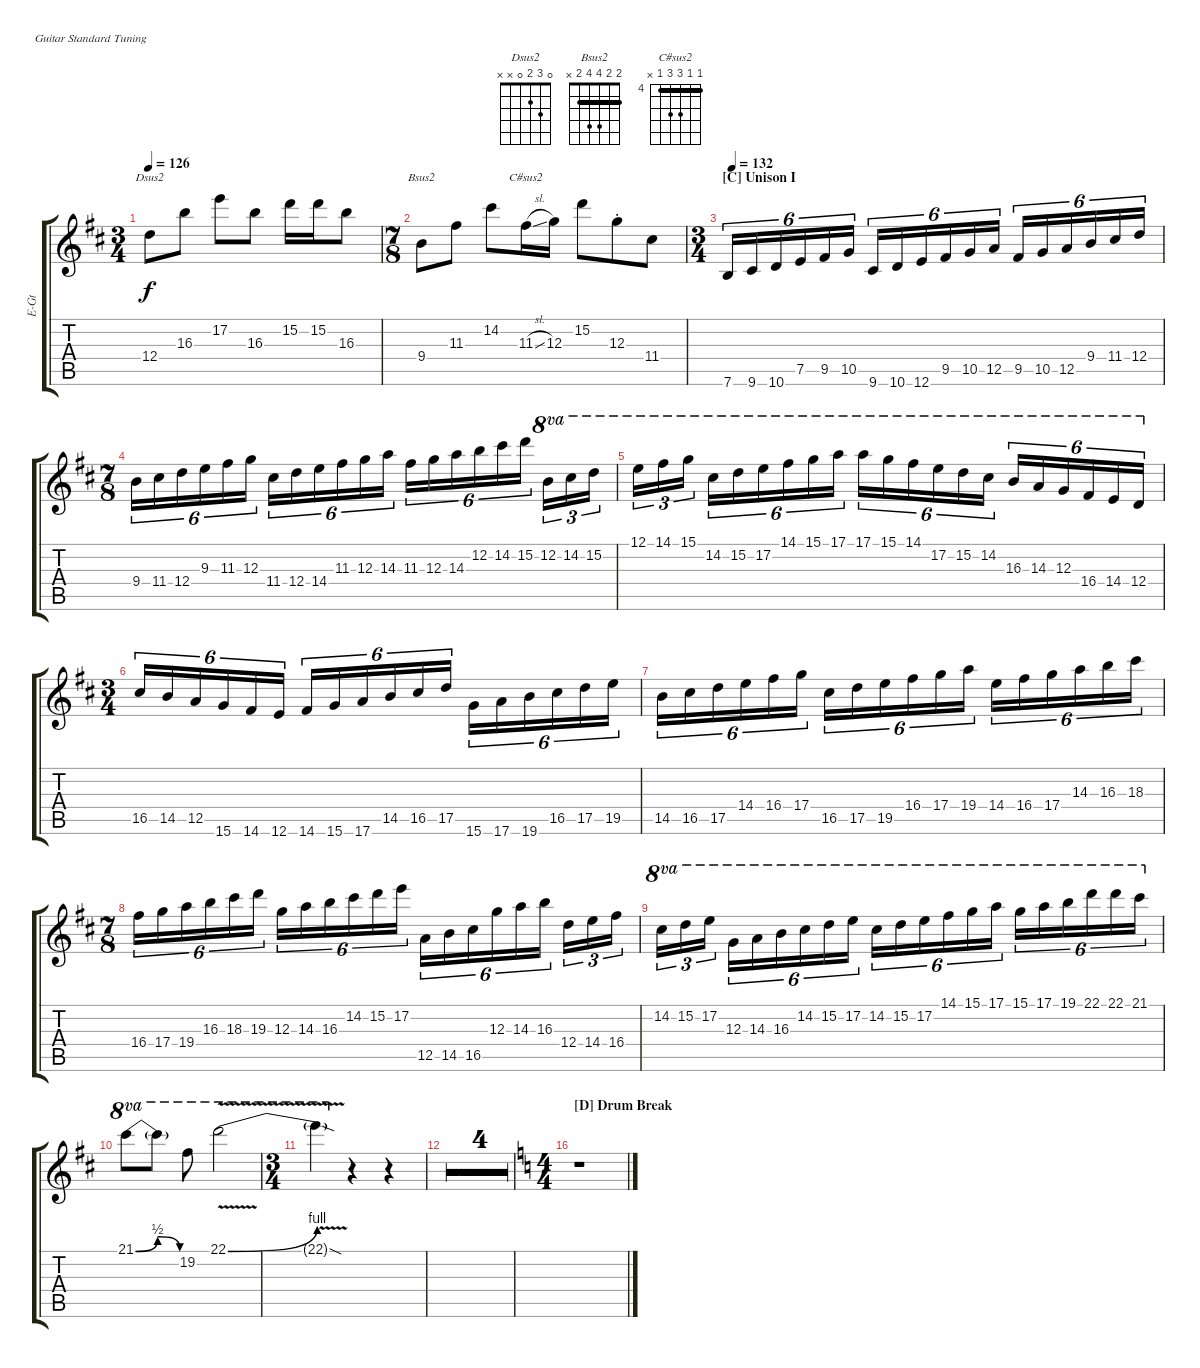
\defaultSystemsLayout 4
\bracketExtendMode groupsimilarinstruments
\otherSystemsTrackNameOrientation horizontal
\track ("Lead Guitar" "E-Gt") {multiBarRest instrument distortionguitar}
\staff {score tabs}
\tuning (E4 B3 G3 D3 A2 E2)
\chord ("Dsus2" 0 3 2 0 x x) {showfingering false}
\chord ("Bsus2" 2 2 4 4 2 x) {showfingering false barre (2 2)}
\chord ("C#sus2" 4 4 6 6 4 x) {firstfret 4 showfingering false barre (4 4)}
\ts (3 4)
\beaming (8 2 2 3)
\tempo 126
\clef g2
\ks d
12.4{acc forcenatural}.8{ch "Dsus2" dy f} 16.3{acc forcenatural}.8 17.2{acc forcenatural}.8 16.3{acc forcenatural}.8 15.2{acc forcenatural}.16 15.2{acc forcenatural}.16 16.3{acc forcenatural}.8 |
\ts (7 8)
\beaming (8 2 2 3)
9.4{acc forcenatural}.8{ch "Bsus2"} 11.3{acc #}.8 14.2{acc #}.8 11.3{sl acc #}.16{ch "C#sus2"} 12.3{acc forcenatural}.16 15.2{acc forcenatural}.8 12.3{st acc forcenatural}.8 11.4{acc #}.8 |
\ts (3 4)
\beaming (8 2 2 3)
\section ("C" "Unison I")
\tempo (132 0.0125)
7.6{acc forcenatural}.16{tu (6 4)} 9.6{acc #}.16{tu (6 4)} 10.6{acc forcenatural}.16{tu (6 4)} 7.5{acc forcenatural}.16{tu (6 4)} 9.5{acc #}.16{tu (6 4)} 10.5{acc forcenatural}.16{tu (6 4)} 9.6{acc #}.16{tu (6 4)} 10.6{acc forcenatural}.16{tu (6 4)} 12.6{acc forcenatural}.16{tu (6 4)} 9.5{acc #}.16{tu (6 4)} 10.5{acc forcenatural}.16{tu (6 4)} 12.5{acc forcenatural}.16{tu (6 4)} 9.5{acc #}.16{tu (6 4)} 10.5{acc forcenatural}.16{tu (6 4)} 12.5{acc forcenatural}.16{tu (6 4)} 9.4{acc forcenatural}.16{tu (6 4)} 11.4{acc #}.16{tu (6 4)} 12.4{acc forcenatural}.16{tu (6 4)} |
\ts (7 8)
\beaming (8 2 2 3)
9.4{acc forcenatural}.16{tu (6 4)} 11.4{acc #}.16{tu (6 4)} 12.4{acc forcenatural}.16{tu (6 4)} 9.3{acc forcenatural}.16{tu (6 4)} 11.3{acc #}.16{tu (6 4)} 12.3{acc forcenatural}.16{tu (6 4)} 11.4{acc #}.16{tu (6 4)} 12.4{acc forcenatural}.16{tu (6 4)} 14.4{acc forcenatural}.16{tu (6 4)} 11.3{acc #}.16{tu (6 4)} 12.3{acc forcenatural}.16{tu (6 4)} 14.3{acc forcenatural}.16{tu (6 4)} 11.3{acc #}.16{tu (6 4)} 12.3{acc forcenatural}.16{tu (6 4)} 14.3{acc forcenatural}.16{tu (6 4)} 12.2{acc forcenatural}.16{tu (6 4)} 14.2{acc #}.16{tu (6 4)} 15.2{acc forcenatural}.16{tu (6 4)} 12.2{acc forcenatural}.16{tu (3 2) ot 8va} 14.2{acc #}.16{tu (3 2) ot 8va} 15.2{acc forcenatural}.16{tu (3 2) ot 8va} |
12.1{acc forcenatural}.16{tu (3 2) ot 8va} 14.1{acc #}.16{tu (3 2) ot 8va} 15.1{acc forcenatural}.16{tu (3 2) ot 8va} 14.2{acc #}.16{tu (6 4) ot 8va} 15.2{acc forcenatural}.16{tu (6 4) ot 8va} 17.2{acc forcenatural}.16{tu (6 4) ot 8va} 14.1{acc #}.16{tu (6 4) ot 8va} 15.1{acc forcenatural}.16{tu (6 4) ot 8va} 17.1{acc forcenatural}.16{tu (6 4) ot 8va} 17.1{acc forcenatural}.16{tu (6 4) ot 8va} 15.1{acc forcenatural}.16{tu (6 4) ot 8va} 14.1{acc #}.16{tu (6 4) ot 8va} 17.2{acc forcenatural}.16{tu (6 4) ot 8va} 15.2{acc forcenatural}.16{tu (6 4) ot 8va} 14.2{acc #}.16{tu (6 4) ot 8va} 16.3{acc forcenatural}.16{tu (6 4) ot 8va} 14.3{acc forcenatural}.16{tu (6 4) ot 8va} 12.3{acc forcenatural}.16{tu (6 4) ot 8va} 16.4{acc #}.16{tu (6 4) ot 8va} 14.4{acc forcenatural}.16{tu (6 4) ot 8va} 12.4{acc forcenatural}.16{tu (6 4) ot 8va} |
\ts (3 4)
\beaming (8 2 2 3)
16.5{acc #}.16{tu (6 4)} 14.5{acc forcenatural}.16{tu (6 4)} 12.5{acc forcenatural}.16{tu (6 4)} 15.6{acc forcenatural}.16{tu (6 4)} 14.6{acc #}.16{tu (6 4)} 12.6{acc forcenatural}.16{tu (6 4)} 14.6{acc #}.16{tu (6 4)} 15.6{acc forcenatural}.16{tu (6 4)} 17.6{acc forcenatural}.16{tu (6 4)} 14.5{acc forcenatural}.16{tu (6 4)} 16.5{acc #}.16{tu (6 4)} 17.5{acc forcenatural}.16{tu (6 4)} 15.6{acc forcenatural}.16{tu (6 4)} 17.6{acc forcenatural}.16{tu (6 4)} 19.6{acc forcenatural}.16{tu (6 4)} 16.5{acc #}.16{tu (6 4)} 17.5{acc forcenatural}.16{tu (6 4)} 19.5{acc forcenatural}.16{tu (6 4)} |
14.5{acc forcenatural}.16{tu (6 4)} 16.5{acc #}.16{tu (6 4)} 17.5{acc forcenatural}.16{tu (6 4)} 14.4{acc forcenatural}.16{tu (6 4)} 16.4{acc #}.16{tu (6 4)} 17.4{acc forcenatural}.16{tu (6 4)} 16.5{acc #}.16{tu (6 4)} 17.5{acc forcenatural}.16{tu (6 4)} 19.5{acc forcenatural}.16{tu (6 4)} 16.4{acc #}.16{tu (6 4)} 17.4{acc forcenatural}.16{tu (6 4)} 19.4{acc forcenatural}.16{tu (6 4)} 14.4{acc forcenatural}.16{tu (6 4)} 16.4{acc #}.16{tu (6 4)} 17.4{acc forcenatural}.16{tu (6 4)} 14.3{acc forcenatural}.16{tu (6 4)} 16.3{acc forcenatural}.16{tu (6 4)} 18.3{acc #}.16{tu (6 4)} |
\ts (7 8)
\beaming (8 2 2 3)
16.4{acc #}.16{tu (6 4)} 17.4{acc forcenatural}.16{tu (6 4)} 19.4{acc forcenatural}.16{tu (6 4)} 16.3{acc forcenatural}.16{tu (6 4)} 18.3{acc #}.16{tu (6 4)} 19.3{acc forcenatural}.16{tu (6 4)} 12.3{acc forcenatural}.16{tu (6 4)} 14.3{acc forcenatural}.16{tu (6 4)} 16.3{acc forcenatural}.16{tu (6 4)} 14.2{acc #}.16{tu (6 4)} 15.2{acc forcenatural}.16{tu (6 4)} 17.2{acc forcenatural}.16{tu (6 4)} 12.5{acc forcenatural}.16{tu (6 4)} 14.5{acc forcenatural}.16{tu (6 4)} 16.5{acc #}.16{tu (6 4)} 12.3{acc forcenatural}.16{tu (6 4)} 14.3{acc forcenatural}.16{tu (6 4)} 16.3{acc forcenatural}.16{tu (6 4)} 12.4{acc forcenatural}.16{tu (3 2)} 14.4{acc forcenatural}.16{tu (3 2)} 16.4{acc #}.16{tu (3 2)} |
14.2{acc #}.16{tu (3 2) ot 8va} 15.2{acc forcenatural}.16{tu (3 2) ot 8va} 17.2{acc forcenatural}.16{tu (3 2) ot 8va} 12.3{acc forcenatural}.16{tu (6 4) ot 8va} 14.3{acc forcenatural}.16{tu (6 4) ot 8va} 16.3{acc forcenatural}.16{tu (6 4) ot 8va} 14.2{acc #}.16{tu (6 4) ot 8va} 15.2{acc forcenatural}.16{tu (6 4) ot 8va} 17.2{acc forcenatural}.16{tu (6 4) ot 8va} 14.2{acc #}.16{tu (6 4) ot 8va} 15.2{acc forcenatural}.16{tu (6 4) ot 8va} 17.2{acc forcenatural}.16{tu (6 4) ot 8va} 14.1{acc #}.16{tu (6 4) ot 8va} 15.1{acc forcenatural}.16{tu (6 4) ot 8va} 17.1{acc forcenatural}.16{tu (6 4) ot 8va} 15.1{acc forcenatural}.16{tu (6 4) ot 8va} 17.1{acc forcenatural}.16{tu (6 4) ot 8va} 19.1{acc forcenatural}.16{tu (6 4) ot 8va} 22.1{acc forcenatural}.16{tu (6 4) ot 8va} 22.1{acc forcenatural}.16{tu (6 4) ot 8va} 21.1{acc #}.16{tu (6 4) ot 8va} |
21.1{be (bendrelease 0 0 10.2 2 20.4 2 30 0) acc #}.8{ot 8va} 21.1{t acc #}.8{ot 8va} 19.2{acc #}.8{ot 8va} 22.1{be (bend 0 0 15 4) v acc forcenatural}.2{ot 8va} |
\ts (3 4)
\beaming (8 2 2 3)
22.1{v sod t}.4{ot 8va} r.4 r.4 |
r.2{d} |
r.2{d} |
r.2{d} |
r.2{d} |
\ts (4 4)
\beaming (8 2 2 3)
\section ("D" "Drum Break")
\ks c
r.1
